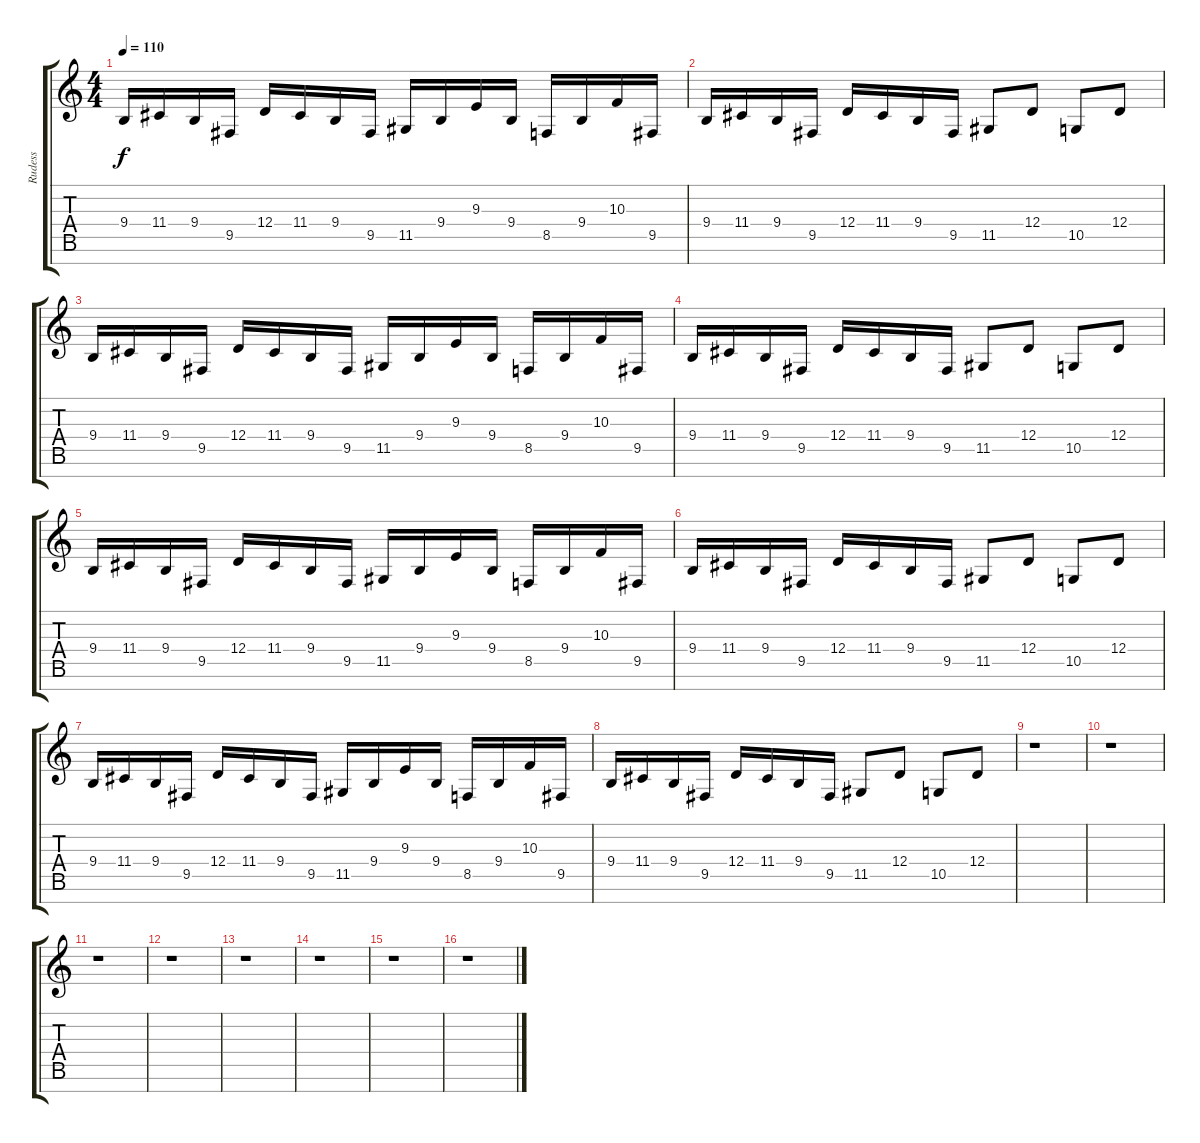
\track ("Rudess" "Rudess") {instrument lead2sawtooth}
\staff {score tabs}
\tuning (E4 B3 G3 D3 A2 E2 B1) {hide}
\ts (4 4)
\tempo 110
\clef g2
\ks c
9.4.16{dy f instrument lead2sawtooth} 11.4.16 9.4.16 9.5.16 12.4.16 11.4.16 9.4.16 9.5.16 11.5.16 9.4.16 9.3.16 9.4.16 8.5.16 9.4.16 10.3.16 9.5.16 |
9.4.16 11.4.16 9.4.16 9.5.16 12.4.16 11.4.16 9.4.16 9.5.16 11.5.8 12.4.8 10.5.8 12.4.8 |
9.4.16 11.4.16 9.4.16 9.5.16 12.4.16 11.4.16 9.4.16 9.5.16 11.5.16 9.4.16 9.3.16 9.4.16 8.5.16 9.4.16 10.3.16 9.5.16 |
9.4.16 11.4.16 9.4.16 9.5.16 12.4.16 11.4.16 9.4.16 9.5.16 11.5.8 12.4.8 10.5.8 12.4.8 |
9.4.16{volume 11} 11.4.16 9.4.16 9.5.16 12.4.16 11.4.16 9.4.16 9.5.16 11.5.16 9.4.16 9.3.16 9.4.16 8.5.16 9.4.16 10.3.16 9.5.16 |
9.4.16 11.4.16 9.4.16 9.5.16 12.4.16 11.4.16 9.4.16 9.5.16 11.5.8 12.4.8 10.5.8 12.4.8 |
9.4.16 11.4.16 9.4.16 9.5.16 12.4.16 11.4.16 9.4.16 9.5.16 11.5.16 9.4.16 9.3.16 9.4.16 8.5.16 9.4.16 10.3.16 9.5.16 |
9.4.16 11.4.16 9.4.16 9.5.16 12.4.16 11.4.16 9.4.16 9.5.16 11.5.8 12.4.8 10.5.8 12.4.8 |
r.1 |
r.1 |
r.1 |
r.1 |
r.1 |
r.1 |
r.1 |
r.1
